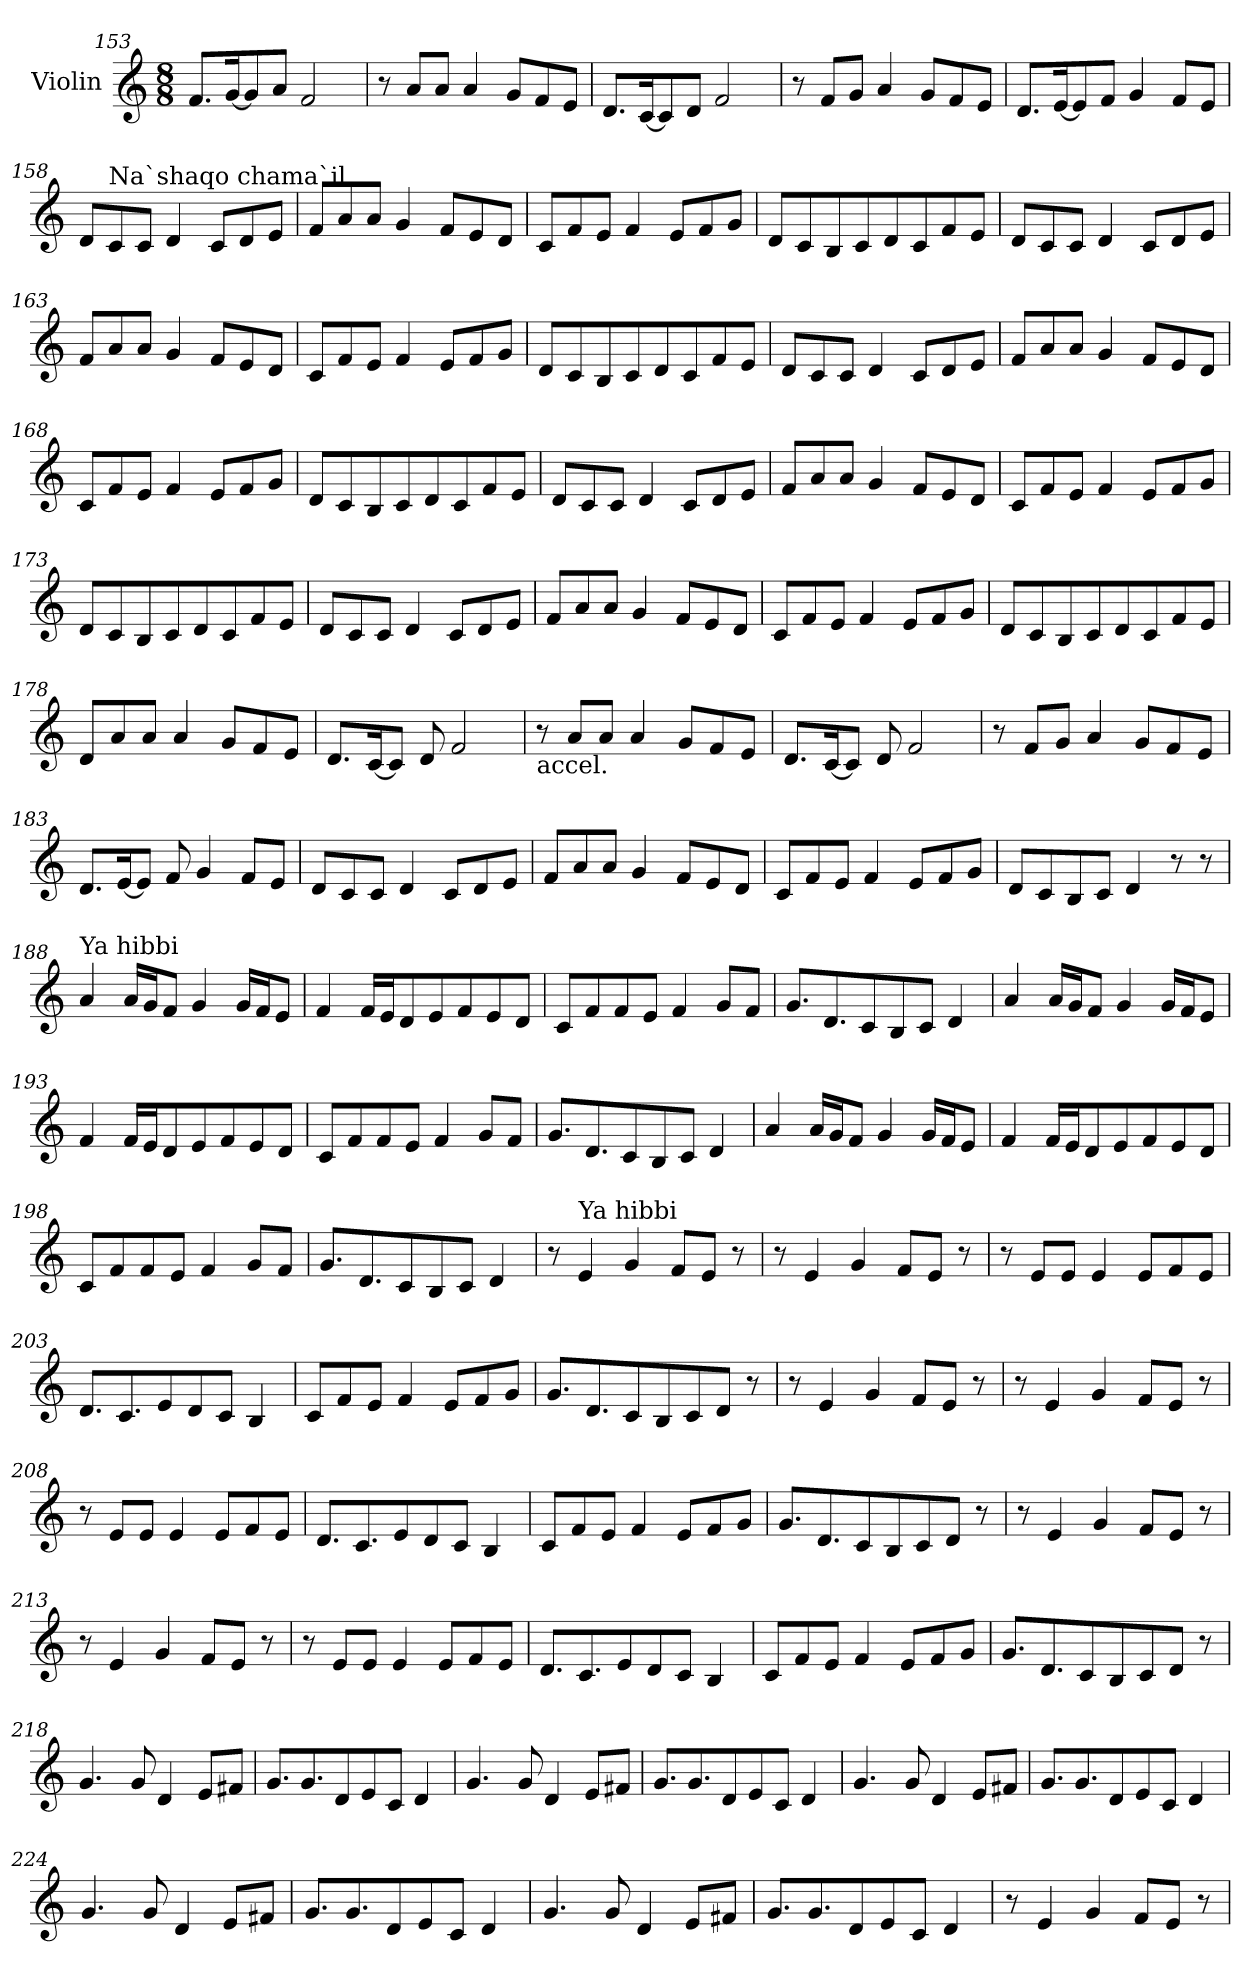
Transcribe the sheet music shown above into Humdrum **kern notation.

**kern
*part1
*staff1
*I"Violin
*clefG2
*k[]
*C:
*M8/8
=153
8.f/L
[16g/K
8g/]
8a/J
2f/
=154
8r
8a/L
8a/J
4a/
8g/L
8f/
8e/J
!!LO:LB:g=z
=155
8.d/L
[16c/K
8c/]
8d/J
2f/
=156
8r
8f/L
8g/J
4a/
8g/L
8f/
8e/J
=157
8.d/L
[16e/K
8e/]
8f/J
4g/
8f/L
8e/J
=158
8d/L
!LO:TX:a:t=Na`shaqo chama`il
8c/
8c/J
4d/
8c/L
8d/
8e/J
!!LO:LB:g=z
=159
8f/L
8a/
8a/J
4g/
8f/L
8e/
8d/J
=160
8c/L
8f/
8e/J
4f/
8e/L
8f/
8g/J
=161
8d/L
8c/
8B/
8c/
8d/
8c/
8f/
8e/J
=162
8d/L
8c/
8c/J
4d/
8c/L
8d/
8e/J
!!LO:PB:g=z
=163
8f/L
8a/
8a/J
4g/
8f/L
8e/
8d/J
=164
8c/L
8f/
8e/J
4f/
8e/L
8f/
8g/J
=165
8d/L
8c/
8B/
8c/
8d/
8c/
8f/
8e/J
=166
8d/L
8c/
8c/J
4d/
8c/L
8d/
8e/J
!!LO:LB:g=z
=167
8f/L
8a/
8a/J
4g/
8f/L
8e/
8d/J
=168
8c/L
8f/
8e/J
4f/
8e/L
8f/
8g/J
=169
8d/L
8c/
8B/
8c/
8d/
8c/
8f/
8e/J
=170
8d/L
8c/
8c/J
4d/
8c/L
8d/
8e/J
!!LO:LB:g=z
=171
8f/L
8a/
8a/J
4g/
8f/L
8e/
8d/J
=172
8c/L
8f/
8e/J
4f/
8e/L
8f/
8g/J
=173
8d/L
8c/
8B/
8c/
8d/
8c/
8f/
8e/J
=174
8d/L
8c/
8c/J
4d/
8c/L
8d/
8e/J
!!LO:LB:g=z
=175
8f/L
8a/
8a/J
4g/
8f/L
8e/
8d/J
=176
8c/L
8f/
8e/J
4f/
8e/L
8f/
8g/J
=177
8d/L
8c/
8B/
8c/
8d/
8c/
8f/
8e/J
=178
8d/L
8a/
8a/J
4a/
8g/L
8f/
8e/J
!!LO:LB:g=z
=179
8.d/L
[16c/K
8c/J]
8d/
2f/
=180
!LO:TX:b:t=accel.
8r
8a/L
8a/J
4a/
8g/L
8f/
8e/J
=181
8.d/L
[16c/K
8c/J]
8d/
2f/
=182
8r
8f/L
8g/J
4a/
8g/L
8f/
8e/J
!!LO:LB:g=z
=183
8.d/L
[16e/K
8e/J]
8f/
4g/
8f/L
8e/J
=184
8d/L
8c/
8c/J
4d/
8c/L
8d/
8e/J
=185
8f/L
8a/
8a/J
4g/
8f/L
8e/
8d/J
=186
8c/L
8f/
8e/J
4f/
8e/L
8f/
8g/J
!!LO:LB:g=z
=187
8d/L
8c/
8B/
8c/J
4d/
8r
8r
=188
*MM90
!LO:TX:a:t=Ya hibbi
4a/
16a/LL
16g/J
8f/J
4g/
16g/LL
16f/J
8e/J
=189
4f/
16f/LL
16e/J
8d/
8e/
8f/
8e/
8d/J
=190
8c/L
8f/
8f/
8e/J
4f/
8g/L
8f/J
!!LO:LB:g=z
=191
8.g/L
8.d/
8c/
8B/
8c/J
4d/
=192
4a/
16a/LL
16g/J
8f/J
4g/
16g/LL
16f/J
8e/J
=193
4f/
16f/LL
16e/J
8d/
8e/
8f/
8e/
8d/J
=194
8c/L
8f/
8f/
8e/J
4f/
8g/L
8f/J
!!LO:PB:g=z
=195
8.g/L
8.d/
8c/
8B/
8c/J
4d/
=196
4a/
16a/LL
16g/J
8f/J
4g/
16g/LL
16f/J
8e/J
=197
4f/
16f/LL
16e/J
8d/
8e/
8f/
8e/
8d/J
=198
8c/L
8f/
8f/
8e/J
4f/
8g/L
8f/J
!!LO:LB:g=z
=199
8.g/L
8.d/
8c/
8B/
8c/J
4d/
=200
8r
!LO:TX:a:t=Ya hibbi
4e/
4g/
8f/L
8e/J
8r
=201
8r
4e/
4g/
8f/L
8e/J
8r
=202
8r
8e/L
8e/J
4e/
8e/L
8f/
8e/J
!!LO:LB:g=z
=203
8.d/L
8.c/
8e/
8d/
8c/J
4B/
=204
8c/L
8f/
8e/J
4f/
8e/L
8f/
8g/J
=205
8.g/L
8.d/
8c/
8B/
8c/
8d/J
8r
=206
8r
4e/
4g/
8f/L
8e/J
8r
!!LO:LB:g=z
=207
8r
4e/
4g/
8f/L
8e/J
8r
=208
8r
8e/L
8e/J
4e/
8e/L
8f/
8e/J
=209
8.d/L
8.c/
8e/
8d/
8c/J
4B/
=210
8c/L
8f/
8e/J
4f/
8e/L
8f/
8g/J
!!LO:LB:g=z
=211
8.g/L
8.d/
8c/
8B/
8c/
8d/J
8r
=212
8r
4e/
4g/
8f/L
8e/J
8r
=213
8r
4e/
4g/
8f/L
8e/J
8r
=214
8r
8e/L
8e/J
4e/
8e/L
8f/
8e/J
!!LO:LB:g=z
=215
8.d/L
8.c/
8e/
8d/
8c/J
4B/
=216
8c/L
8f/
8e/J
4f/
8e/L
8f/
8g/J
=217
8.g/L
8.d/
8c/
8B/
8c/
8d/J
8r
=218
4.g/
8g/
4d/
8e/L
8f#X/J
!!LO:LB:g=z
=219
8.g/L
8.g/
8d/
8e/
8c/J
4d/
=220
4.g/
8g/
4d/
8e/L
8f#X/J
=221
8.g/L
8.g/
8d/
8e/
8c/J
4d/
=222
4.g/
8g/
4d/
8e/L
8f#X/J
!!LO:LB:g=z
=223
8.g/L
8.g/
8d/
8e/
8c/J
4d/
=224
4.g/
8g/
4d/
8e/L
8f#X/J
=225
8.g/L
8.g/
8d/
8e/
8c/J
4d/
=226
4.g/
8g/
4d/
8e/L
8f#X/J
!!LO:PB:g=z
=227
8.g/L
8.g/
8d/
8e/
8c/J
4d/
=228
8r
4e/
4g/
8f/L
8e/J
8r
=
*-
